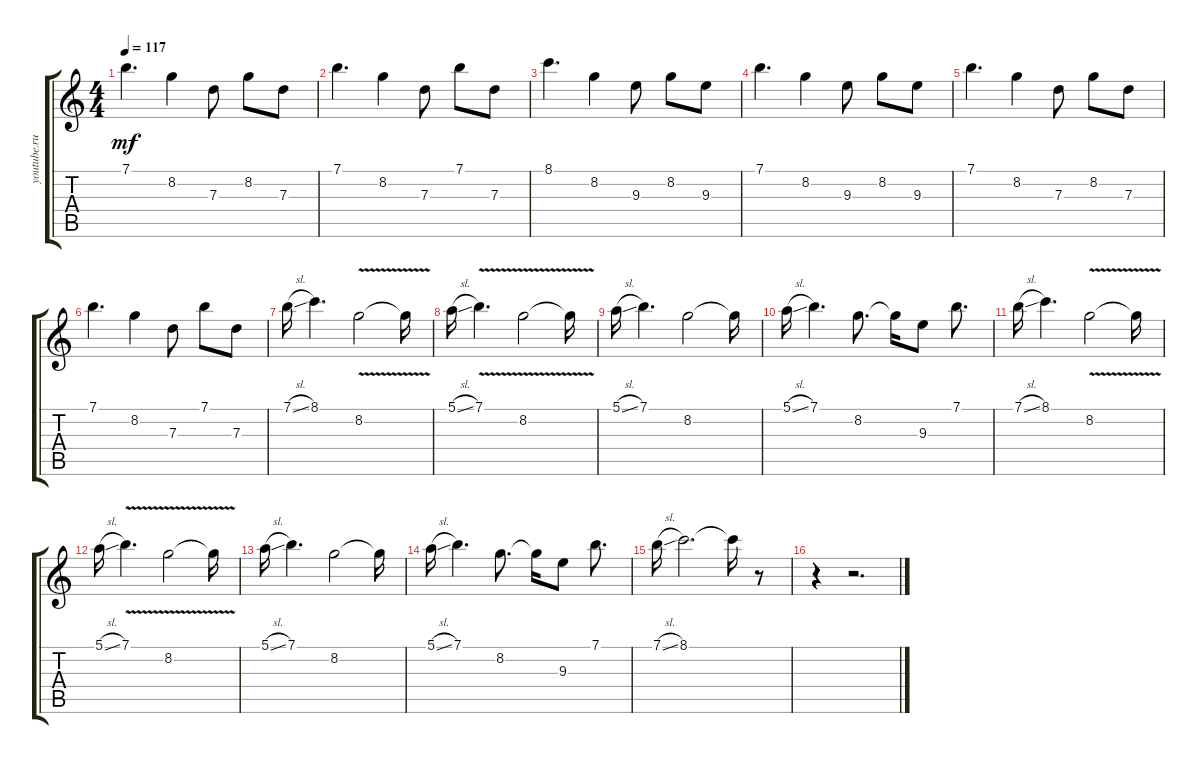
\track ("youtube.ru\\ThomasPerryMusic " "youtube.ru") {mute instrument acousticguitarsteel}
\staff {score tabs}
\tuning (E4 B3 G3 D3 A2 E2) {hide}
\ts (4 4)
\tempo 117
\clef g2
\ks c
7.1.4{d dy mf} 8.2.4 7.3.8 8.2.8 7.3.8 |
7.1.4{d} 8.2.4 7.3.8 7.1.8 7.3.8 |
8.1.4{d} 8.2.4 9.3.8 8.2.8 9.3.8 |
7.1.4{d} 8.2.4 9.3.8 8.2.8 9.3.8 |
7.1.4{d} 8.2.4 7.3.8 8.2.8 7.3.8 |
7.1.4{d} 8.2.4 7.3.8 7.1.8 7.3.8 |
7.1{sl}.16 8.1.4{d} 8.2{v}.2 8.2{v t}.16 |
5.1{sl}.16 7.1{v}.4{d} 8.2{v}.2 8.2{v t}.16 |
5.1{sl}.16 7.1.4{d} 8.2.2 8.2{t}.16 |
5.1{sl}.16 7.1.4{d} 8.2.8{d} 8.2{t}.16 9.3.8 7.1.8{d} |
7.1{sl}.16 8.1.4{d} 8.2{v}.2 8.2{v t}.16 |
5.1{sl}.16 7.1{v}.4{d} 8.2{v}.2 8.2{v t}.16 |
5.1{sl}.16 7.1.4{d} 8.2.2 8.2{t}.16 |
5.1{sl}.16 7.1.4{d} 8.2.8{d} 8.2{t}.16 9.3.8 7.1.8{d} |
7.1{sl}.16 8.1.2{d} 8.1{t}.16 r.8 |
r.4 r.2{d}
